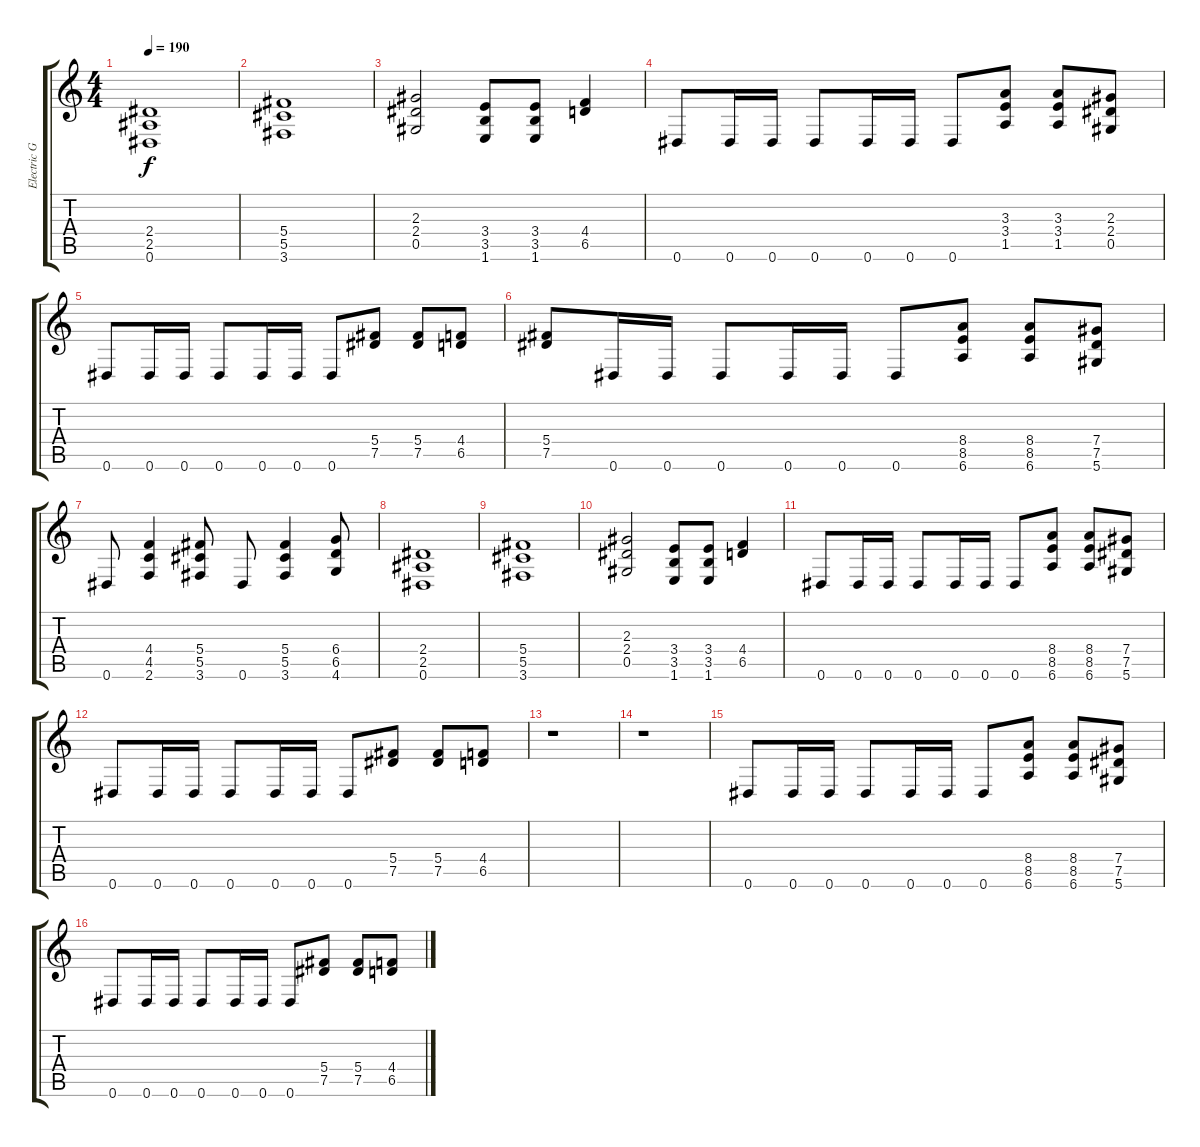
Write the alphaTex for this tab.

\track ("Electric Guitar 2" "Electric G") {instrument overdrivenguitar}
\staff {score tabs}
\tuning (Eb4 Bb3 Gb3 Db3 Ab2 Eb2) {hide}
\ts (4 4)
\tempo 190
\clef g2
\ks c
(2.4 2.5 0.6).1{dy f} |
(5.4 5.5 3.6).1 |
(2.3 2.4 0.5).2 (3.4 3.5 1.6).8 (3.4 3.5 1.6).8 (4.4 6.5).4 |
0.6.8 0.6.16 0.6.16 0.6.8 0.6.16 0.6.16 0.6.8 (3.3 3.4 1.5).8 (3.3 3.4 1.5).8 (2.3 2.4 0.5).8 |
0.6.8 0.6.16 0.6.16 0.6.8 0.6.16 0.6.16 0.6.8 (5.4 7.5).8 (5.4 7.5).8 (4.4 6.5).8 |
(5.4 7.5).8 0.6.16 0.6.16 0.6.8 0.6.16 0.6.16 0.6.8 (8.4 8.5 6.6).8 (8.4 8.5 6.6).8 (7.4 7.5 5.6).8 |
0.6.8 (4.4 4.5 2.6).4 (5.4 5.5 3.6).8 0.6.8 (5.4 5.5 3.6).4 (6.4 6.5 4.6).8 |
(2.4 2.5 0.6).1 |
(5.4 5.5 3.6).1 |
(2.3 2.4 0.5).2 (3.4 3.5 1.6).8 (3.4 3.5 1.6).8 (4.4 6.5).4 |
0.6.8 0.6.16 0.6.16 0.6.8 0.6.16 0.6.16 0.6.8 (8.4 8.5 6.6).8 (8.4 8.5 6.6).8 (7.4 7.5 5.6).8 |
0.6.8 0.6.16 0.6.16 0.6.8 0.6.16 0.6.16 0.6.8 (5.4 7.5).8 (5.4 7.5).8 (4.4 6.5).8 |
r.1 |
r.1 |
0.6.8 0.6.16 0.6.16 0.6.8 0.6.16 0.6.16 0.6.8 (8.4 8.5 6.6).8 (8.4 8.5 6.6).8 (7.4 7.5 5.6).8 |
0.6.8 0.6.16 0.6.16 0.6.8 0.6.16 0.6.16 0.6.8 (5.4 7.5).8 (5.4 7.5).8 (4.4 6.5).8
